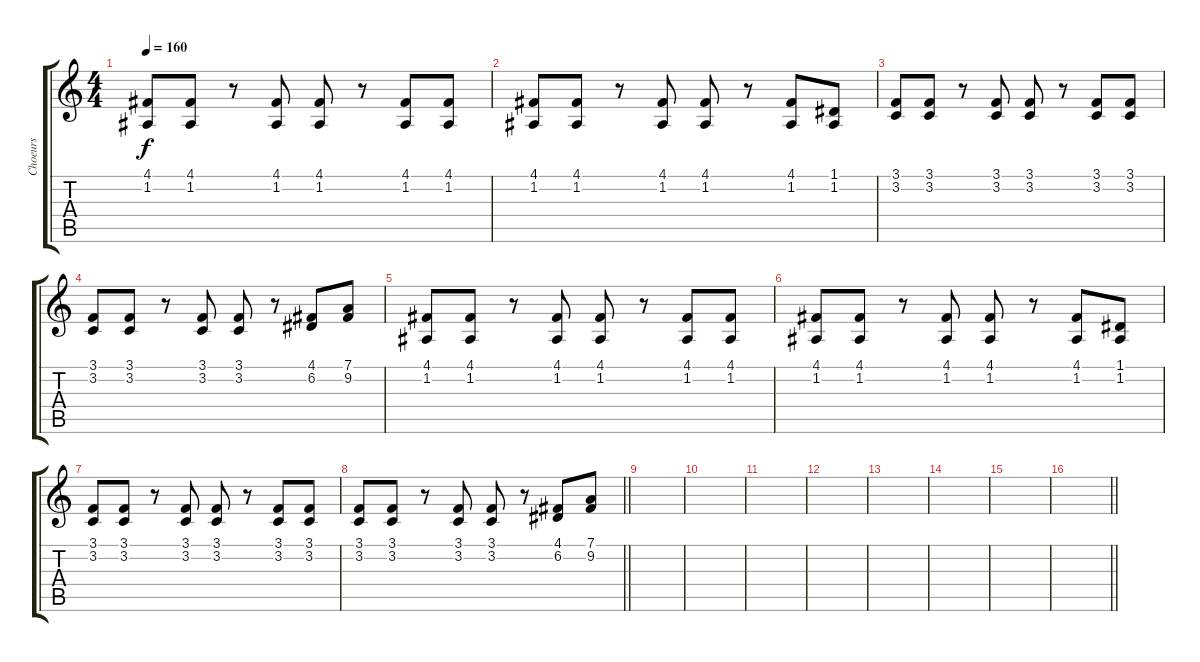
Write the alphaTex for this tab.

\track ("Choeurs" "Choeurs") {instrument choiraahs}
\staff {score tabs}
\tuning (D4 A3 F3 C3 G2 D2) {hide}
\ts (4 4)
\tempo 160
\clef g2
\ks c
(4.1 1.2).8{dy f} (4.1 1.2).8 r.8 (4.1 1.2).8 (4.1 1.2).8 r.8 (4.1 1.2).8 (4.1 1.2).8 |
(4.1 1.2).8 (4.1 1.2).8 r.8 (4.1 1.2).8 (4.1 1.2).8 r.8 (4.1 1.2).8 (1.1 1.2).8 |
(3.1 3.2).8 (3.1 3.2).8 r.8 (3.1 3.2).8 (3.1 3.2).8 r.8 (3.1 3.2).8 (3.1 3.2).8 |
(3.1 3.2).8 (3.1 3.2).8 r.8 (3.1 3.2).8 (3.1 3.2).8 r.8 (4.1 6.2).8 (7.1 9.2).8 |
(4.1 1.2).8 (4.1 1.2).8 r.8 (4.1 1.2).8 (4.1 1.2).8 r.8 (4.1 1.2).8 (4.1 1.2).8 |
(4.1 1.2).8 (4.1 1.2).8 r.8 (4.1 1.2).8 (4.1 1.2).8 r.8 (4.1 1.2).8 (1.1 1.2).8 |
(3.1 3.2).8 (3.1 3.2).8 r.8 (3.1 3.2).8 (3.1 3.2).8 r.8 (3.1 3.2).8 (3.1 3.2).8 |
\barLineRight lightlight
(3.1 3.2).8 (3.1 3.2).8 r.8 (3.1 3.2).8 (3.1 3.2).8 r.8 (4.1 6.2).8 (7.1 9.2).8 |
|
|
|
|
|
|
|
\barLineRight lightlight
